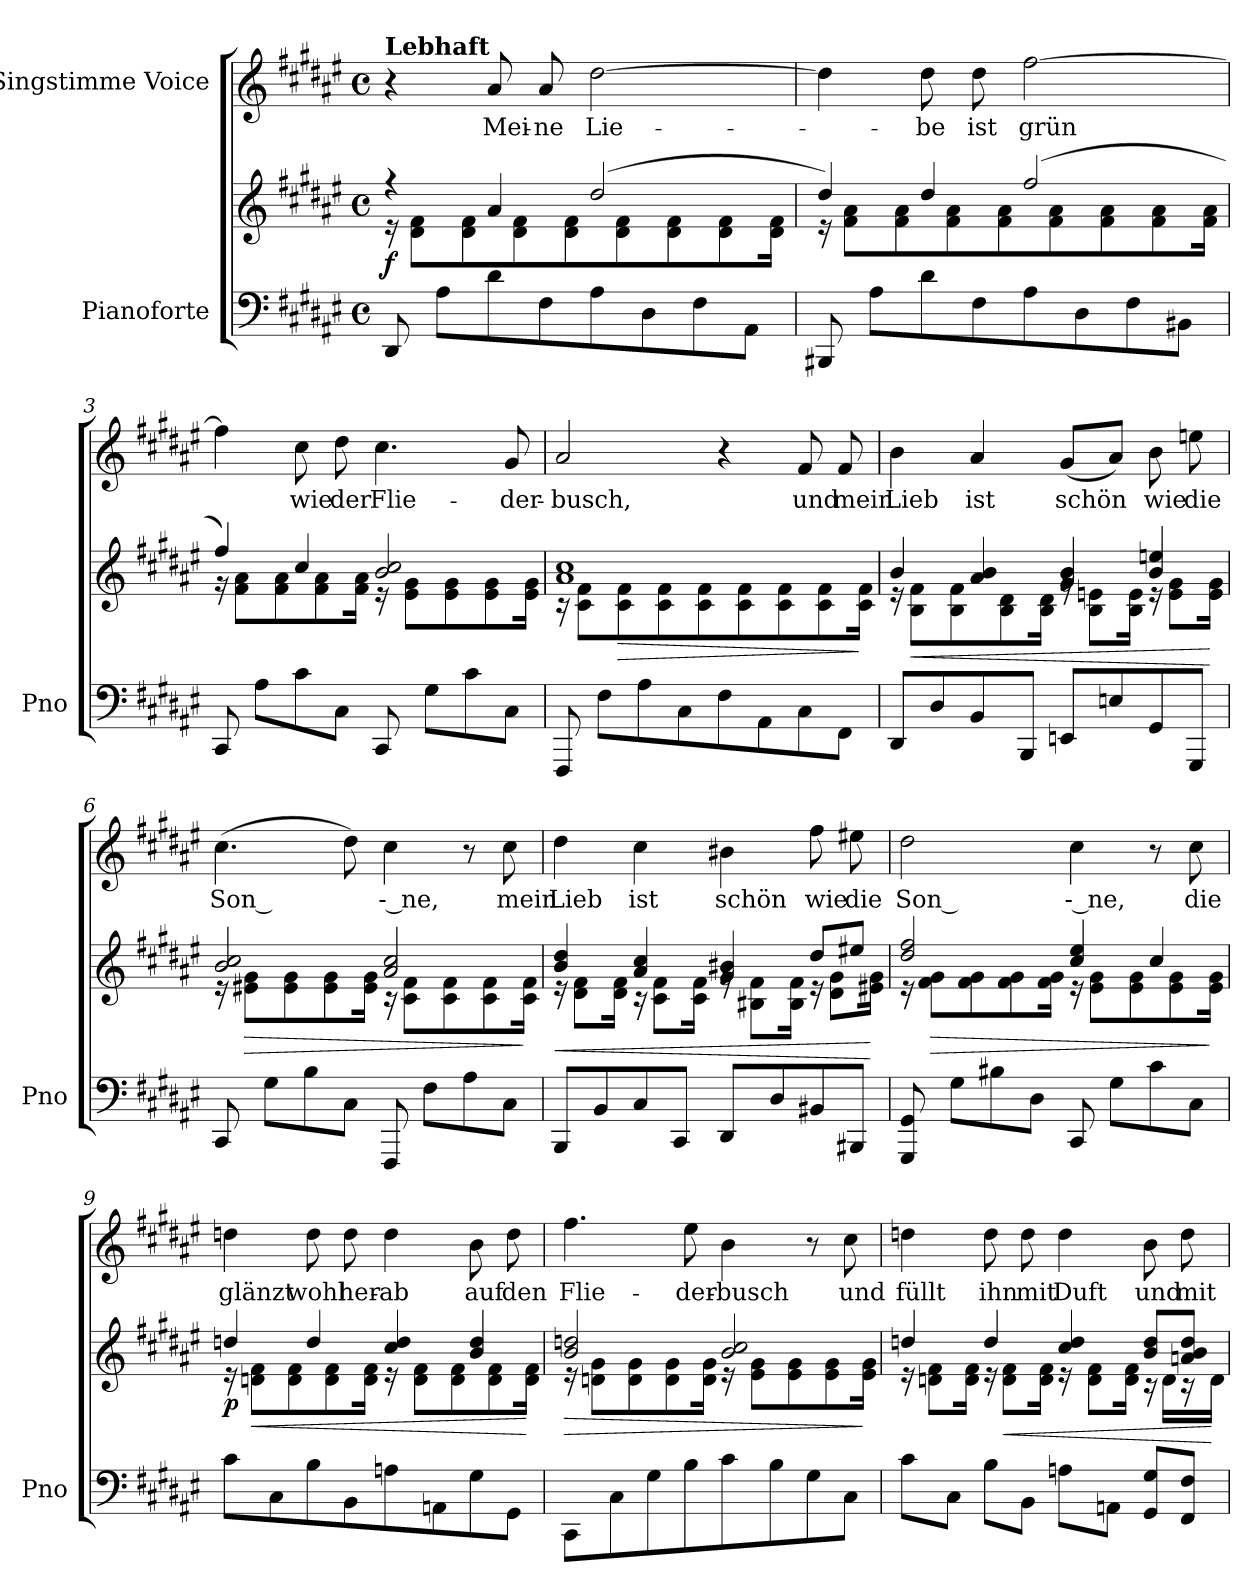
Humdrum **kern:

**kern	**kern	**dynam	**kern	**text
*part2	*part2	*part2	*part1	*part1
*staff3	*staff2	*staff2/3	*staff1	*staff1
*I"Pianoforte	*	*	*I"Singstimme Voice	*
*I'Pno	*	*	*	*
*clefF4	*clefG2	*	*clefG2	*
*k[f#c#g#d#a#e#]	*k[f#c#g#d#a#e#]	*	*k[f#c#g#d#a#e#]	*
*M4/4	*M4/4	*	*M4/4	*
*met(c)	*met(c)	*	*met(c)	*
=1	=1	=1	=1	=1
*	*^	*	*	*
!	!	!	!	!LO:TX:a:B:t=Lebhaft	!
!	!	!	!LO:DY:b	!	!
8DD#/	4r	16r	f	4r	.
.	.	8d#\ 8f#\L	.	.	.
8A#\L	.	.	.	.	.
.	.	8d#\ 8f#\	.	.	.
!	!	!	!	!	!LO:LY:b
8d#\	4a#/	.	.	8a#/	Mei-
.	.	8d#\ 8f#\	.	.	.
!	!	!	!	!	!LO:LY:b
8F#\	.	.	.	8a#/	-ne
.	.	8d#\ 8f#\	.	.	.
!	!	!	!	!	!LO:LY:b
8A#\	(>2dd#/	.	.	[2dd#\	Lie-
.	.	8d#\ 8f#\	.	.	.
8D#\	.	.	.	.	.
.	.	8d#\ 8f#\	.	.	.
8F#\	.	.	.	.	.
.	.	8d#\ 8f#\	.	.	.
8AA#\J	.	.	.	.	.
.	.	16d#\ 16f#\Jk	.	.	.
=2	=2	=2	=2	=2	=2
8BBB#X/	4dd#/)	16r	.	4dd#\]	.
.	.	8f#\ 8a#\L	.	.	.
8A#\L	.	.	.	.	.
.	.	8f#\ 8a#\	.	.	.
!	!	!	!	!	!LO:LY:b
8d#\	4dd#/	.	.	8dd#\	-be
.	.	8f#\ 8a#\	.	.	.
!	!	!	!	!	!LO:LY:b
8F#\	.	.	.	8dd#\	ist
.	.	8f#\ 8a#\	.	.	.
!	!	!	!	!	!LO:LY:b
8A#\	(>2ff#/	.	.	[2ff#\	grün
.	.	8f#\ 8a#\	.	.	.
8D#\	.	.	.	.	.
.	.	8f#\ 8a#\	.	.	.
8F#\	.	.	.	.	.
.	.	8f#\ 8a#\	.	.	.
8BB#X\J	.	.	.	.	.
.	.	16f#\ 16a#\Jk	.	.	.
!!LO:LB:g=z
=3	=3	=3	=3	=3	=3
8CC#/	4ff#/)	16r	.	4ff#\]	.
.	.	8f#\ 8a#\L	.	.	.
8A#\L	.	.	.	.	.
.	.	8f#\ 8a#\	.	.	.
!	!	!	!	!	!LO:LY:b
8c#\	4cc#/	.	.	8cc#\	wie
.	.	8f#\ 8a#\	.	.	.
!	!	!	!	!	!LO:LY:b
8C#\J	.	.	.	8dd#\	der
.	.	16f#\ 16a#\Jk	.	.	.
!	!	!	!	!	!LO:LY:b
8CC#/	2b/ 2cc#/	16r	.	4.cc#\	Flie-
.	.	8e#\ 8g#\L	.	.	.
8G#\L	.	.	.	.	.
.	.	8e#\ 8g#\	.	.	.
8c#\	.	.	.	.	.
.	.	8e#\ 8g#\	.	.	.
!	!	!	!	!	!LO:LY:b
8C#\J	.	.	.	8g#/	-der-
.	.	16e#\ 16g#\Jk	.	.	.
=4	=4	=4	=4	=4	=4
!	!	!	!	!	!LO:LY:b
8FFF#/	1a# 1cc#	16r	.	2a#/	-busch,
.	.	8c#\ 8f#\L	.	.	.
8F#\L	.	.	.	.	.
!	!	!	!LO:HP:b	!	!
.	.	8c#\ 8f#\	>	.	.
8A#\	.	.	.	.	.
.	.	8c#\ 8f#\	.	.	.
8C#\	.	.	.	.	.
.	.	8c#\ 8f#\	.	.	.
8F#\	.	.	.	4r	.
.	.	8c#\ 8f#\	.	.	.
8AA#\	.	.	.	.	.
.	.	8c#\ 8f#\	.	.	.
!	!	!	!	!	!LO:LY:b
8C#\	.	.	.	8f#/	und
.	.	8c#\ 8f#\	.	.	.
!	!	!	!	!	!LO:LY:b
8FF#\J	.	.	.	8f#/	mein
.	.	16c#\ 16f#\Jk	]	.	.
!!LO:LB:g=z
=5	=5	=5	=5	=5	=5
!	!	!	!	!	!LO:LY:b
8DD#/L	4b/	16r	.	4b\	Lieb
!	!	!	!LO:HP:b	!	!
.	.	8B\ 8f#\L	<	.	.
8D#/	.	.	.	.	.
.	.	8B\ 8f#\	.	.	.
!	!	!	!	!	!LO:LY:b
8BB/	4a#/ 4b/	.	.	4a#/	ist
.	.	8B\ 8d#\	.	.	.
8BBB/J	.	.	.	.	.
.	.	16B\ 16d#\Jk	.	.	.
!	!	!	!	!	!LO:LY:b
8EEn/L	4g#/ 4b/	16rg	.	(<8g#/L	schön
.	.	8B\ 8en\L	.	.	.
8En/	.	.	.	8a#/J)	.
.	.	16B\ 16e\Jk	.	.	.
!	!	!	!	!	!LO:LY:b
8GG#/	4b/ 4een/	16r	.	8b\	wie
.	.	8e\ 8g#\L	.	.	.
!	!	!	!	!	!LO:LY:b
8GGG#/J	.	.	.	8een\	die
.	.	16e\ 16g#\Jk	[	.	.
=6	=6	=6	=6	=6	=6
!	!	!	!	!	!LO:LY:b
8CC#/	2b/ 2cc#/	16r	.	(>4.cc#\	Son --
!	!	!	!LO:HP:b	!	!
.	.	8e#X\ 8g#\L	>	.	.
8G#\L	.	.	.	.	.
.	.	8e#\ 8g#\	.	.	.
8B\	.	.	.	.	.
.	.	8e#\ 8g#\	.	.	.
8C#\J	.	.	.	8dd#\)	.
.	.	16e#\ 16g#\Jk	.	.	.
!	!	!	!	!	!LO:LY:b
8FFF#/	2a#/ 2cc#/	16r	.	4cc#\	-- ne,
.	.	8c#\ 8f#\L	.	.	.
8F#\L	.	.	.	.	.
.	.	8c#\ 8f#\	.	.	.
8A#\	.	.	.	8r	.
.	.	8c#\ 8f#\	.	.	.
!	!	!	!	!	!LO:LY:b
8C#\J	.	.	.	8cc#\	mein
.	.	16c#\ 16f#\Jk	]	.	.
!!LO:LB:g=z
=7	=7	=7	=7	=7	=7
!	!	!	!LO:HP:b	!	!LO:LY:b
8BBB/L	4b/ 4dd#/	16r	<	4dd#\	Lieb
.	.	8d#\ 8f#\L	.	.	.
8BB/	.	.	.	.	.
.	.	16d#\ 16f#\Jk	.	.	.
!	!	!	!	!	!LO:LY:b
8C#/	4a#/ 4cc#/	16r	.	4cc#\	ist
.	.	8c#\ 8f#\L	.	.	.
8CC#/J	.	.	.	.	.
.	.	16c#\ 16f#\Jk	.	.	.
!	!	!	!	!	!LO:LY:b
8DD#/L	4g#/ 4b#X/	16rg	.	4b#X\	schön
.	.	8B#X\ 8f#\L	.	.	.
8D#/	.	.	.	.	.
.	.	16B#\ 16f#\Jk	.	.	.
!	!	!	!	!	!LO:LY:b
8BB#X/	8dd#/L	16r	.	8ff#\	wie
.	.	8d#\ 8g#\L	.	.	.
!	!	!	!	!	!LO:LY:b
8BBB#X/J	8ee#X/J	.	.	8ee#X\	die
.	.	16e#X\ 16g#\Jk	[	.	.
=8	=8	=8	=8	=8	=8
!	!	!	!	!	!LO:LY:b
8GGG#/ 8GG#/	2dd#/ 2ff#/	16r	.	2dd#\	Son --
!	!	!	!LO:HP:b	!	!
.	.	8f#\ 8g#\L	>	.	.
8G#\L	.	.	.	.	.
.	.	8f#\ 8g#\	.	.	.
8B#X\	.	.	.	.	.
.	.	8f#\ 8g#\	.	.	.
8D#\J	.	.	.	.	.
.	.	16f#\ 16g#\Jk	.	.	.
!	!	!	!	!	!LO:LY:b
8CC#/	4cc#/ 4ee#/	16r	.	4cc#\	-- ne,
.	.	8e#\ 8g#\L	.	.	.
8G#\L	.	.	.	.	.
.	.	8e#\ 8g#\	.	.	.
8c#\	4cc#/	.	.	8r	.
.	.	8e#\ 8g#\	.	.	.
!	!	!	!	!	!LO:LY:b
8C#\J	.	.	.	8cc#\	die
.	.	16e#\ 16g#\Jk	]	.	.
!!LO:PB:g=z
=9	=9	=9	=9	=9	=9
!	!	!	!LO:DY:b	!	!LO:LY:b
8c#\L	4ddn/	16r	p	4ddn\	glänzt
!	!	!	!LO:HP:b	!	!
.	.	8dn\ 8f#\L	<	.	.
8C#\	.	.	.	.	.
.	.	8d\ 8f#\	.	.	.
!	!	!	!	!	!LO:LY:b
8B\	4dd/	.	.	8dd\	wohl
.	.	8d\ 8f#\	.	.	.
!	!	!	!	!	!LO:LY:b
8BB\	.	.	.	8dd\	her-
.	.	16d\ 16f#\Jk	.	.	.
!	!	!	!	!	!LO:LY:b
8An\	4cc#/ 4dd/	16r	.	4dd\	-ab
.	.	8d\ 8f#\L	.	.	.
8AAn\	.	.	.	.	.
.	.	8d\ 8f#\	.	.	.
!	!	!	!	!	!LO:LY:b
8G#\	4b/ 4dd/	.	.	8b\	auf
.	.	8d\ 8f#\	.	.	.
!	!	!	!	!	!LO:LY:b
8GG#\J	.	.	.	8dd\	den
.	.	16d\ 16f#\Jk	[	.	.
=10	=10	=10	=10	=10	=10
!	!	!	!LO:HP:b	!	!LO:LY:b
8CC#\L	2b/ 2ddn/	16r	>	4.ff#\	Flie-
.	.	8dn\ 8g#\L	.	.	.
8C#\	.	.	.	.	.
.	.	8d\ 8g#\	.	.	.
8G#\	.	.	.	.	.
.	.	8d\ 8g#\	.	.	.
!	!	!	!	!	!LO:LY:b
8B\	.	.	.	8ee#\	-der-
.	.	16d\ 16g#\Jk	.	.	.
!	!	!	!	!	!LO:LY:b
8c#\	2b/ 2cc#/	16r	.	4b\	-busch
.	.	8e#\ 8g#\L	.	.	.
8B\	.	.	.	.	.
.	.	8e#\ 8g#\	.	.	.
8G#\	.	.	.	8r	.
.	.	8e#\ 8g#\	.	.	.
!	!	!	!	!	!LO:LY:b
8C#\J	.	.	.	8cc#\	und
.	.	16e#\ 16g#\Jk	]	.	.
!!LO:LB:g=z
=11	=11	=11	=11	=11	=11
!	!	!	!	!	!LO:LY:b
8c#\L	4ddn/	16r	.	4ddn\	füllt
.	.	8dn\ 8f#\L	.	.	.
8C#\J	.	.	.	.	.
.	.	16d\ 16f#\Jk	.	.	.
!	!	!	!	!	!LO:LY:b
8B\L	4dd/	16r	.	8dd\	ihn
!	!	!	!LO:HP:b	!	!
.	.	8d\ 8f#\L	<	.	.
!	!	!	!	!	!LO:LY:b
8BB\J	.	.	.	8dd\	mit
.	.	16d\ 16f#\Jk	.	.	.
!	!	!	!	!	!LO:LY:b
8An\L	4cc#/ 4dd/	16r	.	4dd\	Duft
.	.	8d\ 8f#\L	.	.	.
8AAn\J	.	.	.	.	.
.	.	16d\ 16f#\Jk	.	.	.
!	!	!	!	!	!LO:LY:b
8GG#/ 8G#/L	8b/ 8dd/L	16r	.	8b\	und
.	.	16d\LL	.	.	.
!	!	!	!	!	!LO:LY:b
8FF#/ 8F#/J	8an/ 8b/ 8dd/J	16r	.	8dd\	mit
.	.	16d\JJ	[	.	.
*	*v	*v	*	*	*
=	=	=	=	=
*-	*-	*-	*-	*-
